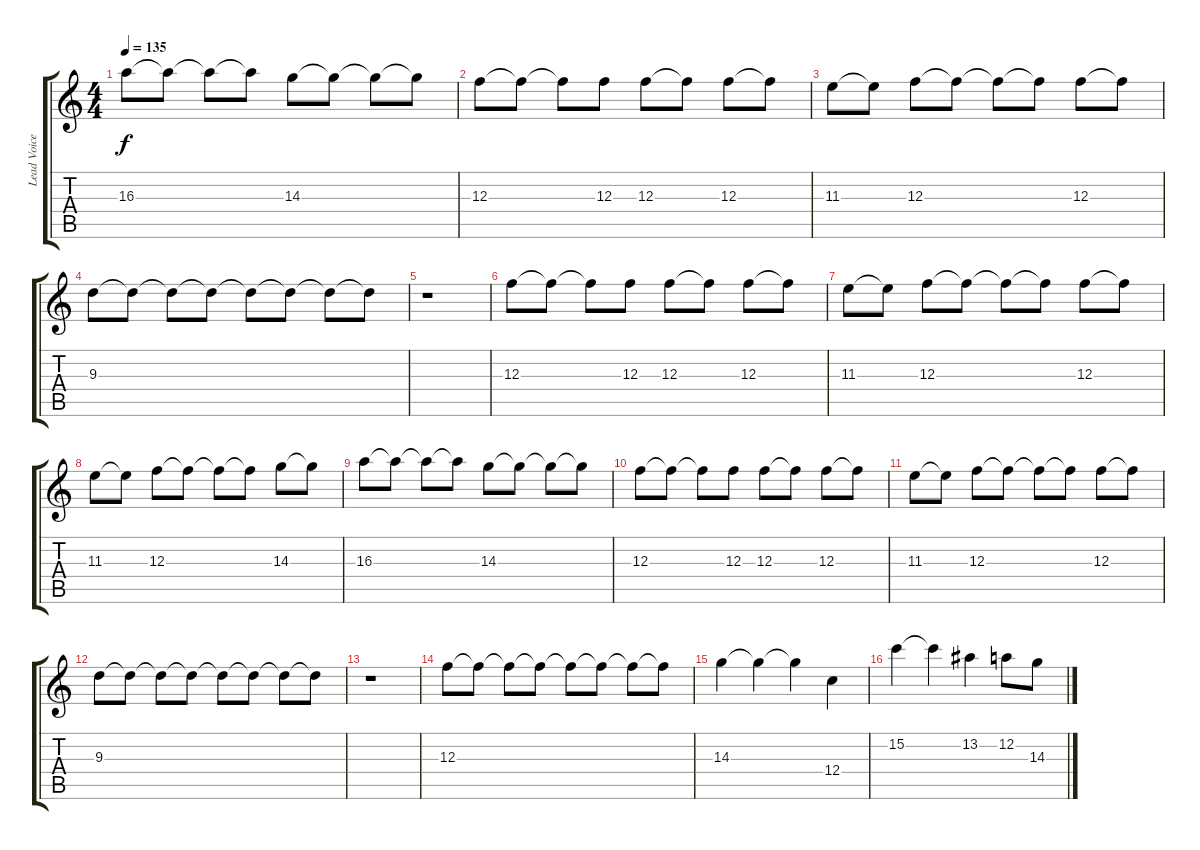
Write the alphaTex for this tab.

\track ("Lead Voice" "Lead Voice") {instrument distortionguitar}
\staff {score tabs}
\tuning (D4 A3 F3 C3 G2 C2) {hide}
\ts (4 4)
\tempo 135
\clef g2
\ks c
16.3.8{dy f} 16.3{t}.8 16.3{t}.8 16.3{t}.8 14.3.8 14.3{t}.8 14.3{t}.8 14.3{t}.8 |
12.3.8 12.3{t}.8 12.3{t}.8 12.3.8 12.3.8 12.3{t}.8 12.3.8 12.3{t}.8 |
11.3.8 11.3{t}.8 12.3.8 12.3{t}.8 12.3{t}.8 12.3{t}.8 12.3.8 12.3{t}.8 |
9.3.8 9.3{t}.8 9.3{t}.8 9.3{t}.8 9.3{t}.8 9.3{t}.8 9.3{t}.8 9.3{t}.8 |
r.1 |
12.3.8 12.3{t}.8 12.3{t}.8 12.3.8 12.3.8 12.3{t}.8 12.3.8 12.3{t}.8 |
11.3.8 11.3{t}.8 12.3.8 12.3{t}.8 12.3{t}.8 12.3{t}.8 12.3.8 12.3{t}.8 |
11.3.8 11.3{t}.8 12.3.8 12.3{t}.8 12.3{t}.8 12.3{t}.8 14.3.8 14.3{t}.8 |
16.3.8 16.3{t}.8 16.3{t}.8 16.3{t}.8 14.3.8 14.3{t}.8 14.3{t}.8 14.3{t}.8 |
12.3.8 12.3{t}.8 12.3{t}.8 12.3.8 12.3.8 12.3{t}.8 12.3.8 12.3{t}.8 |
11.3.8 11.3{t}.8 12.3.8 12.3{t}.8 12.3{t}.8 12.3{t}.8 12.3.8 12.3{t}.8 |
9.3.8 9.3{t}.8 9.3{t}.8 9.3{t}.8 9.3{t}.8 9.3{t}.8 9.3{t}.8 9.3{t}.8 |
r.1 |
12.3.8 12.3{t}.8 12.3{t}.8 12.3{t}.8 12.3{t}.8 12.3{t}.8 12.3{t}.8 12.3{t}.8 |
14.3.4 14.3{t}.4 14.3{t}.4 12.4.4 |
15.2.4 15.2{t}.4 13.2.4 12.2.8 14.3.8
